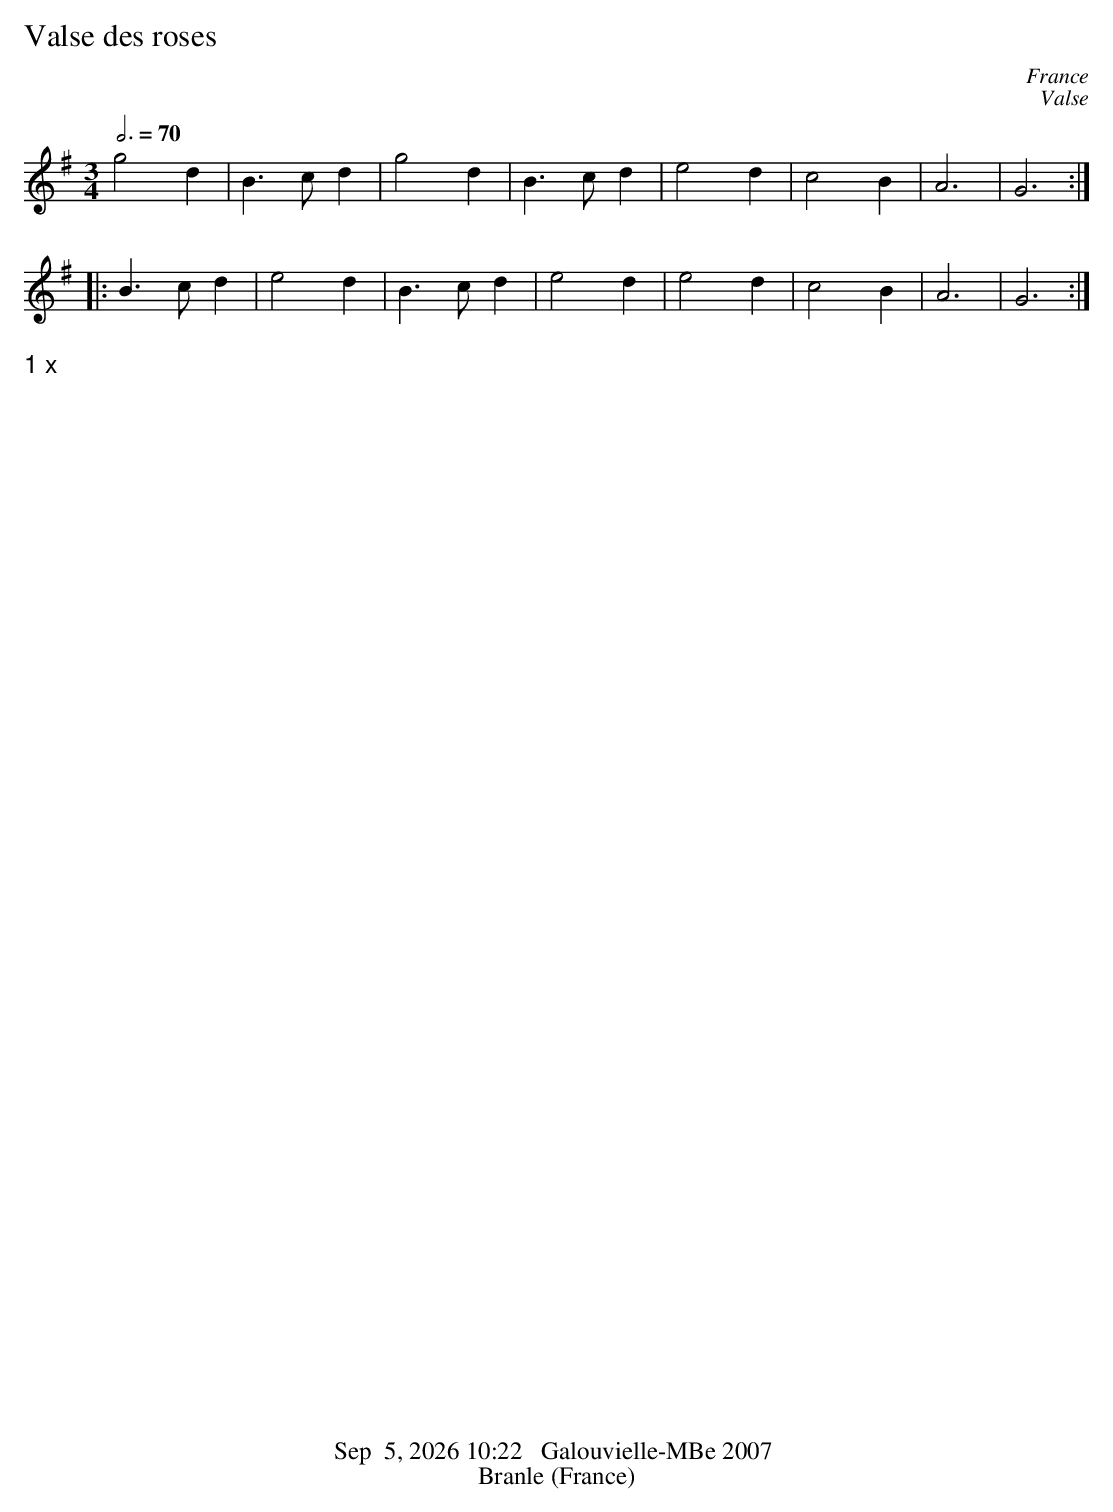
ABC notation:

X:1
T:Valse des roses
O:France
M:3/4
L:1/4
Q:3/4=70
K:G
g2d | B>cd | g2d | B>cd | e2d | c2B | A3 | G3 ::
B>cd | e2d | B>cd | e2d | e2d | c2B | A3 | G3 :|
%%begintext
1 x
